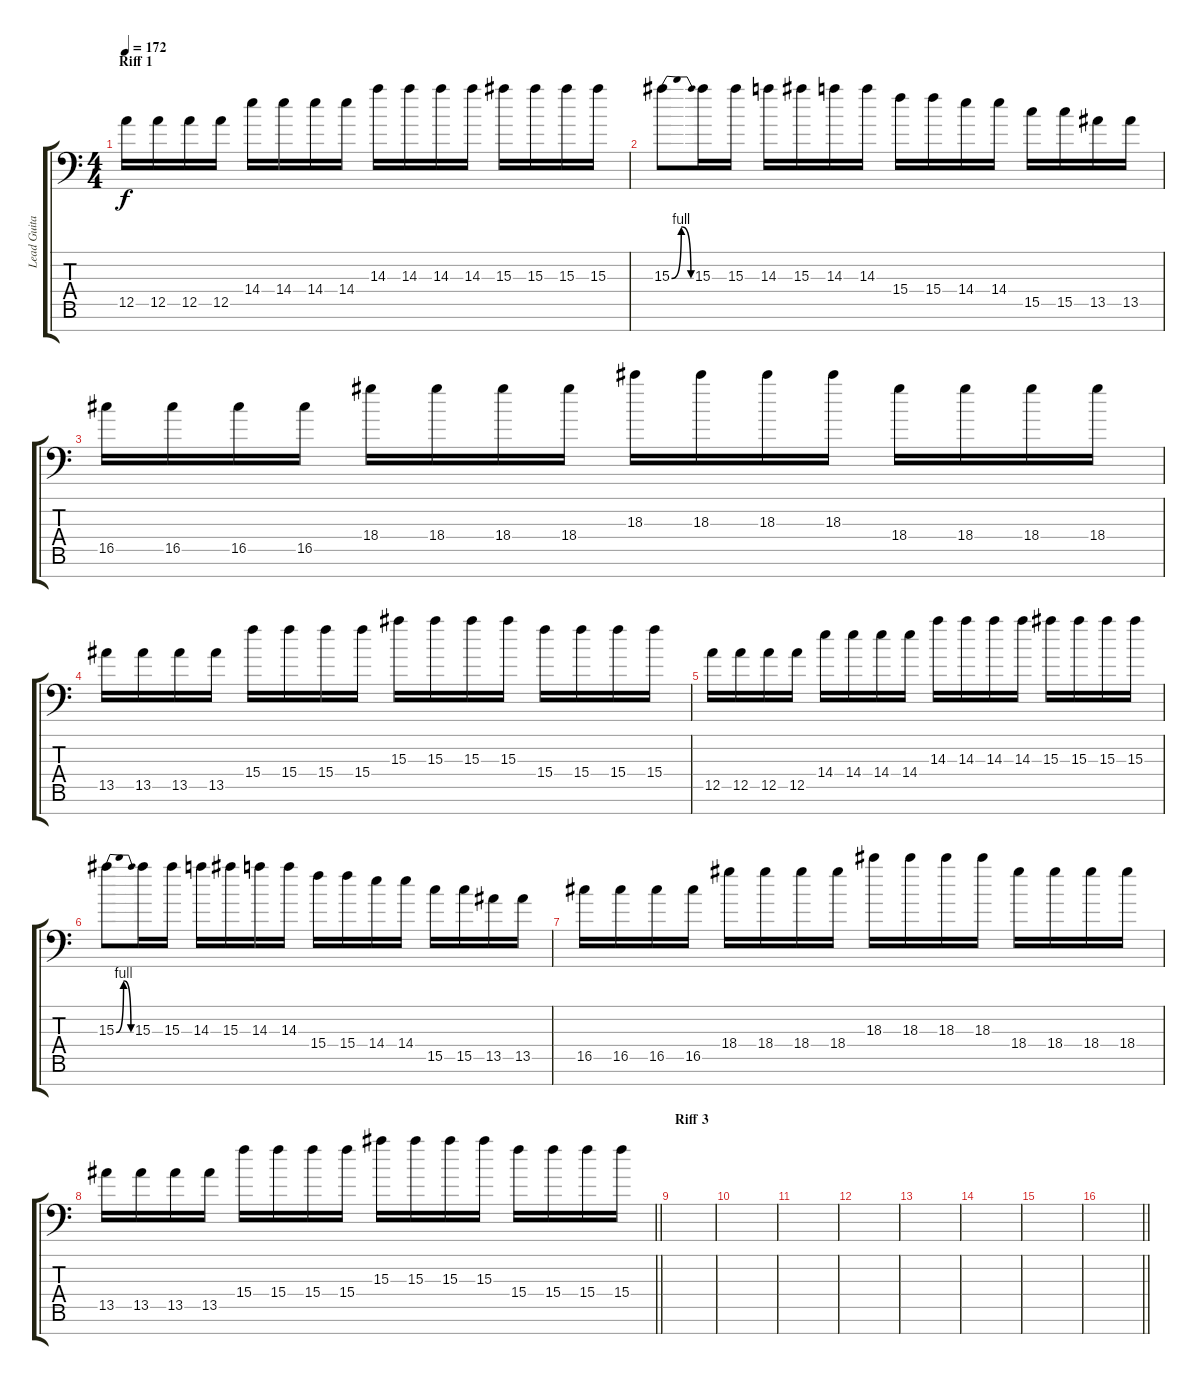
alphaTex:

\track ("Lead Guitar" "Lead Guita") {instrument distortionguitar}
\staff {score tabs}
\tuning (E4 B3 G3 D3 A2 E2 A1) {hide}
\ts (4 4)
\section ("" "Riff 1")
\tempo 172
\clef f4
\ks c
12.5.16{dy f} 12.5.16 12.5.16 12.5.16 14.4.16 14.4.16 14.4.16 14.4.16 14.3.16 14.3.16 14.3.16 14.3.16 15.3.16 15.3.16 15.3.16 15.3.16 |
15.3{be (bendrelease 0 0 10 4 30 4 60 0)}.8 15.3.16 15.3.16 14.3.16 15.3.16 14.3.16 14.3.16 15.4.16 15.4.16 14.4.16 14.4.16 15.5.16 15.5.16 13.5.16 13.5.16 |
16.5.16 16.5.16 16.5.16 16.5.16 18.4.16 18.4.16 18.4.16 18.4.16 18.3.16 18.3.16 18.3.16 18.3.16 18.4.16 18.4.16 18.4.16 18.4.16 |
13.5.16 13.5.16 13.5.16 13.5.16 15.4.16 15.4.16 15.4.16 15.4.16 15.3.16 15.3.16 15.3.16 15.3.16 15.4.16 15.4.16 15.4.16 15.4.16 |
12.5.16 12.5.16 12.5.16 12.5.16 14.4.16 14.4.16 14.4.16 14.4.16 14.3.16 14.3.16 14.3.16 14.3.16 15.3.16 15.3.16 15.3.16 15.3.16 |
15.3{be (bendrelease 0 0 10 4 30 4 60 0)}.8 15.3.16 15.3.16 14.3.16 15.3.16 14.3.16 14.3.16 15.4.16 15.4.16 14.4.16 14.4.16 15.5.16 15.5.16 13.5.16 13.5.16 |
16.5.16 16.5.16 16.5.16 16.5.16 18.4.16 18.4.16 18.4.16 18.4.16 18.3.16 18.3.16 18.3.16 18.3.16 18.4.16 18.4.16 18.4.16 18.4.16 |
\barLineRight lightlight
13.5.16 13.5.16 13.5.16 13.5.16 15.4.16 15.4.16 15.4.16 15.4.16 15.3.16 15.3.16 15.3.16 15.3.16 15.4.16 15.4.16 15.4.16 15.4.16 |
\section ("" "Riff 3")
|
|
|
|
|
|
|
\barLineRight lightlight
